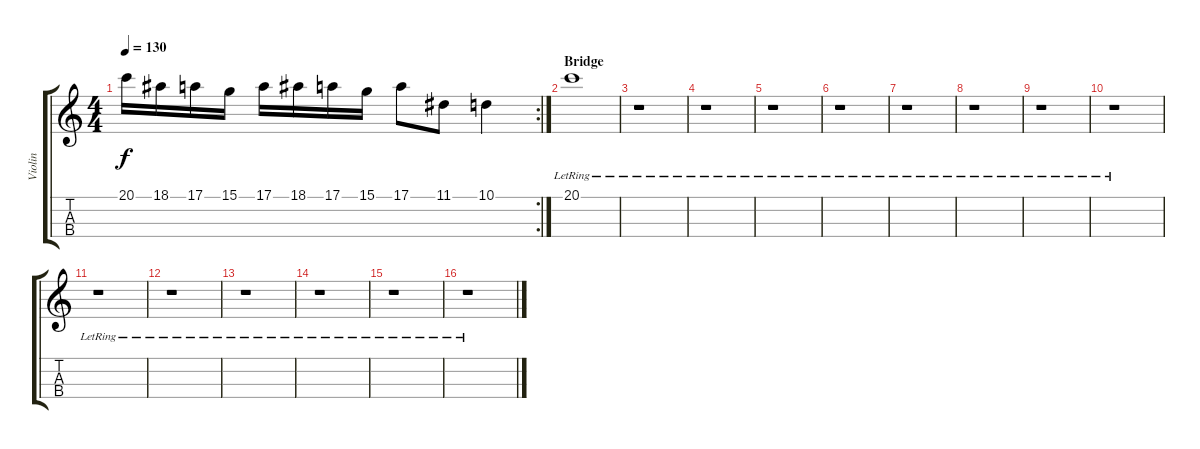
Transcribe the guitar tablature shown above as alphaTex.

\track ("Violin" "Violin") {instrument violin}
\staff {score tabs}
\tuning (E4 B3 G3 D3) {hide}
\rc 2
\ts (4 4)
\tempo 130
\clef g2
\ks c
20.1.16{dy f} 18.1.16 17.1.16 15.1.16 17.1.16 18.1.16 17.1.16 15.1.16 17.1.8 11.1.8 10.1.4 |
\section ("" "Bridge")
20.1{lr}.1 |
r.1 |
r.1 |
r.1 |
r.1 |
r.1 |
r.1 |
r.1 |
r.1 |
r.1 |
r.1 |
r.1 |
r.1 |
r.1 |
r.1
